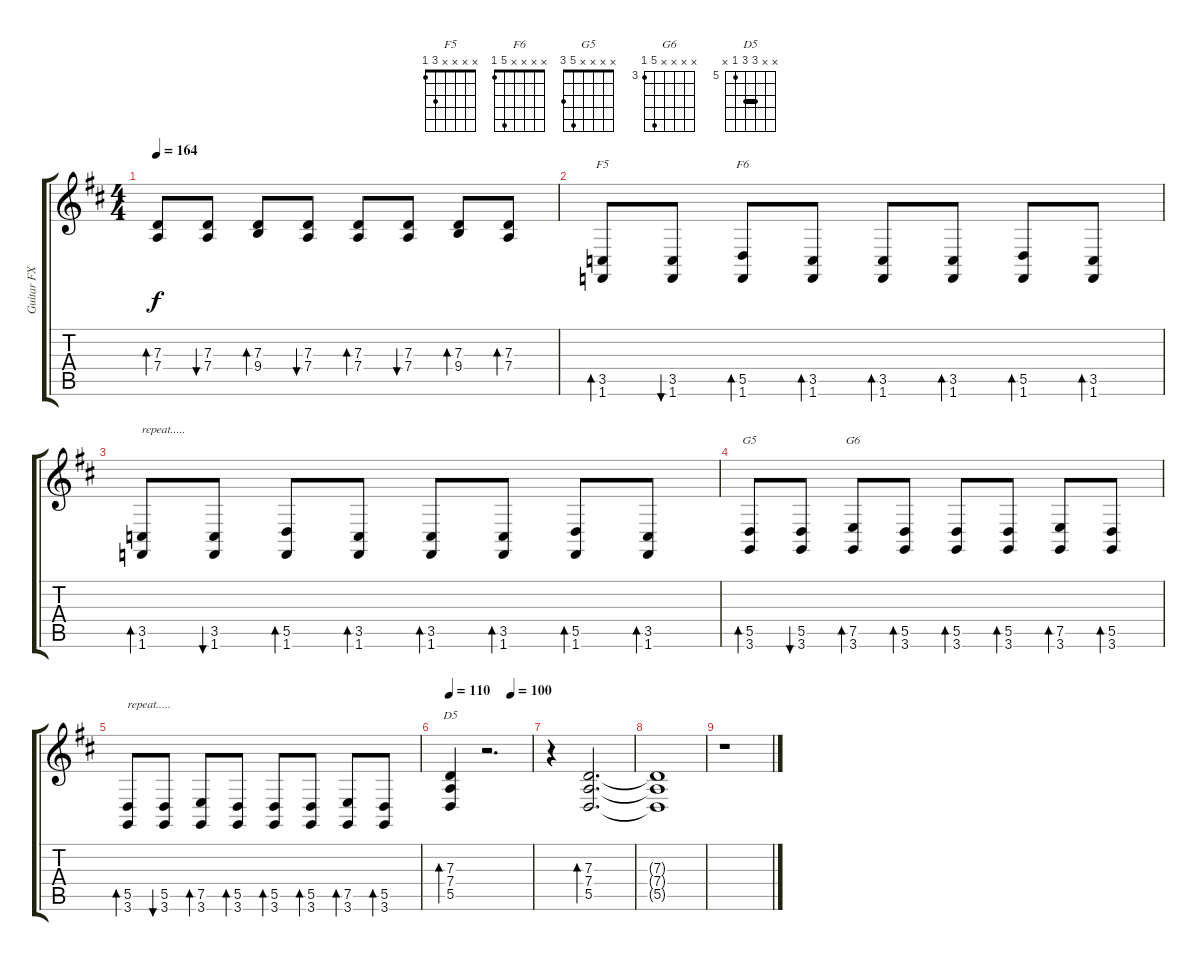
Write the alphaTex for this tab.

\track ("Guitar FX - reverb and delay" "Guitar FX ") {instrument synthstrings2}
\staff {score tabs}
\tuning (E4 B3 G3 D3 A2 E2) {hide}
\chord ("F5" x x x x 3 1)
\chord ("F6" x x x x 5 1)
\chord ("G5" x x x x 5 3)
\chord ("G6" x x x x 7 3) {firstfret 3}
\chord ("D5" x x 7 7 5 x) {firstfret 5 barre 7}
\ts (4 4)
\tempo 164
\clef g2
\ks d
(7.3 7.4).8{bd 30 dy f} (7.3 7.4).8{bu 30} (7.3 9.4).8{bd 30} (7.3 7.4).8{bu 30} (7.3 7.4).8{bd 30} (7.3 7.4).8{bu 30} (7.3 9.4).8{bd 30} (7.3 7.4).8{bd 30} |
(3.5 1.6).8{bd 30 ch "F5"} (3.5 1.6).8{bu 30} (5.5 1.6).8{bd 30 ch "F6"} (3.5 1.6).8{bd 30} (3.5 1.6).8{bd 30} (3.5 1.6).8{bd 30} (5.5 1.6).8{bd 30} (3.5 1.6).8{bd 30} |
(3.5 1.6).8{bd 30 txt "repeat....."} (3.5 1.6).8{bu 30} (5.5 1.6).8{bd 30} (3.5 1.6).8{bd 30} (3.5 1.6).8{bd 30} (3.5 1.6).8{bd 30} (5.5 1.6).8{bd 30} (3.5 1.6).8{bd 30} |
(5.5 3.6).8{bd 30 ch "G5"} (5.5 3.6).8{bu 30} (7.5 3.6).8{bd 30 ch "G6"} (5.5 3.6).8{bd 30} (5.5 3.6).8{bd 30} (5.5 3.6).8{bd 30} (7.5 3.6).8{bd 30} (5.5 3.6).8{bd 30} |
(5.5 3.6).8{bd 30 txt "repeat....."} (5.5 3.6).8{bu 30} (7.5 3.6).8{bd 30} (5.5 3.6).8{bd 30} (5.5 3.6).8{bd 30} (5.5 3.6).8{bd 30} (7.5 3.6).8{bd 30} (5.5 3.6).8{bd 30} |
\tempo 110
\tempo (100 0.75)
(7.3 7.4 5.5).4{bd 60 ch "D5"} r.2{d} |
r.4 (7.3 7.4 5.5).2{d bd 60} |
(7.3{t} 7.4{t} 5.5{t}).1 |
r.1
